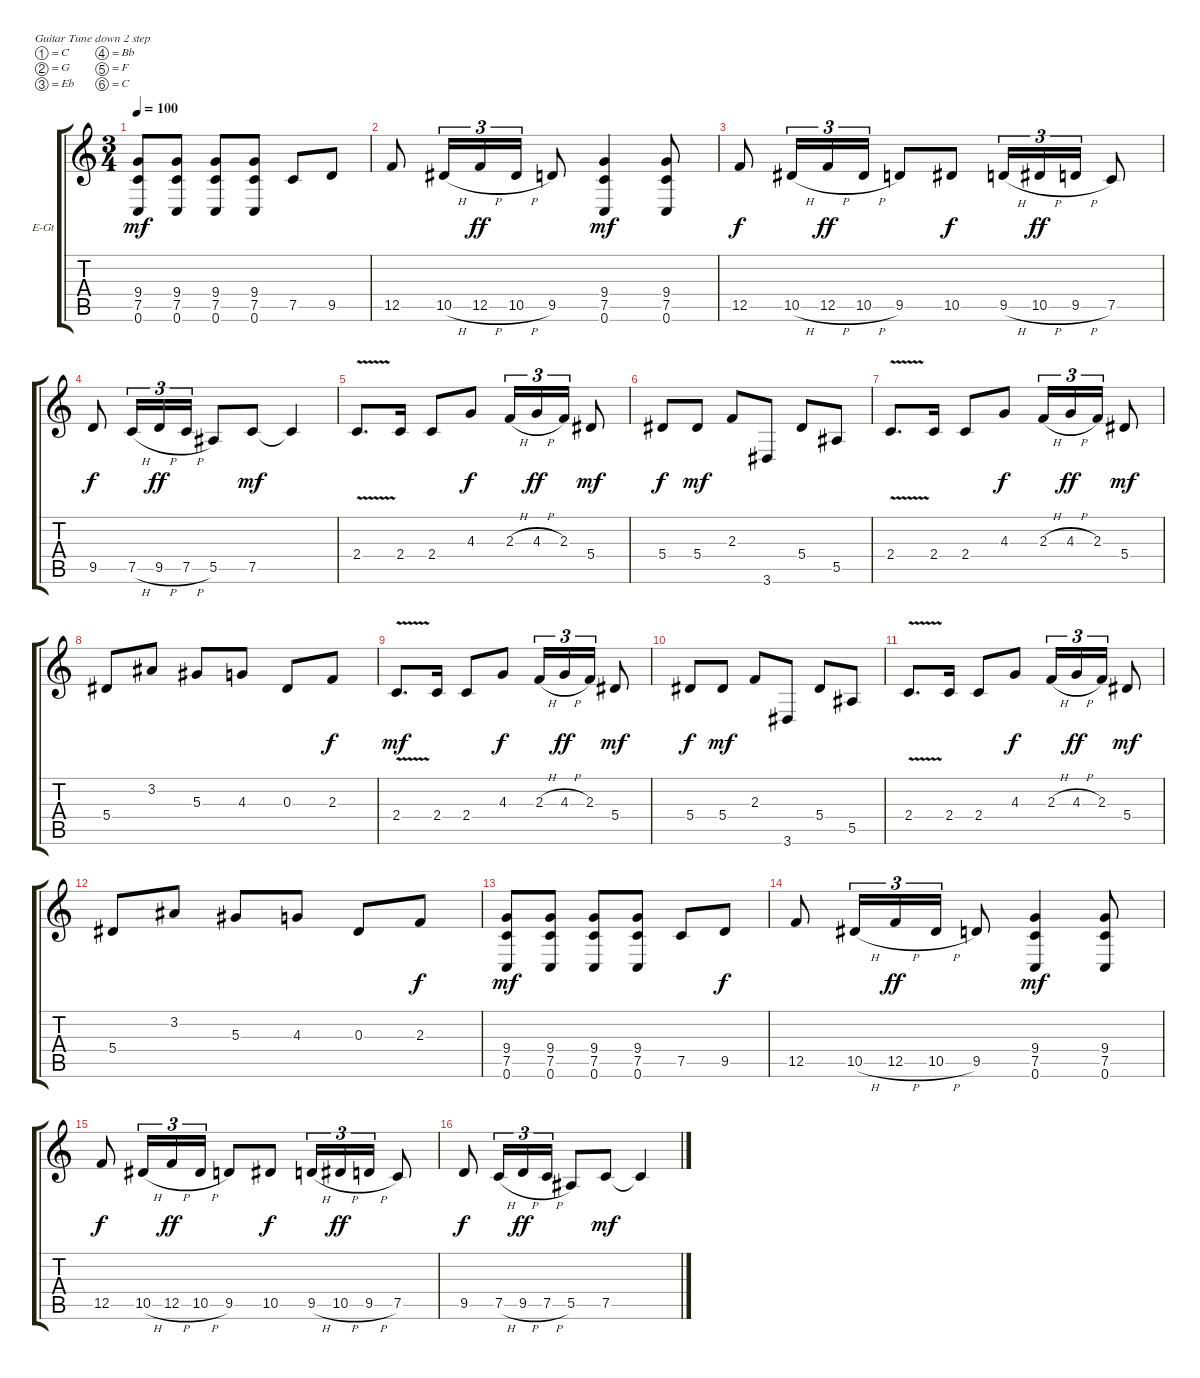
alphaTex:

\bracketExtendMode groupsimilarinstruments
\firstSystemTrackNameOrientation horizontal
\otherSystemsTrackNameOrientation horizontal
\track ("Guitar 1 (Lead)" "E-Gt") {instrument distortionguitar}
\staff {score tabs}
\tuning (C4 G3 Eb3 Bb2 F2 C2)
\ts (3 4)
\tempo 100
\clef g2
\ks c
(9.4 7.5 0.6).8{dy mf} (9.4 7.5 0.6).8 (9.4 7.5 0.6).8 (9.4 7.5 0.6).8 7.5.8 9.5.8 |
12.5.8 10.5{h}.16{tu (3 2)} 12.5{h}.16{tu (3 2) dy ff} 10.5{h}.16{tu (3 2)} 9.5.8 (9.4 7.5 0.6).4{dy mf} (9.4 7.5 0.6).8 |
12.5.8{dy f} 10.5{h}.16{tu (3 2)} 12.5{h}.16{tu (3 2) dy ff} 10.5{h}.16{tu (3 2)} 9.5.8 10.5.8{dy f} 9.5{h}.16{tu (3 2)} 10.5{h}.16{tu (3 2) dy ff} 9.5{h}.16{tu (3 2)} 7.5.8 |
9.5.8{dy f} 7.5{h}.16{tu (3 2)} 9.5{h}.16{tu (3 2) dy ff} 7.5{h}.16{tu (3 2)} 5.5.8 7.5.8{dy mf} 7.5{t}.4 |
2.4{v}.8{d} 2.4.16 2.4.8 4.3.8{dy f} 2.3{h}.16{tu (3 2)} 4.3{h}.16{tu (3 2) dy ff} 2.3.16{tu (3 2)} 5.4.8{dy mf} |
5.4.8{dy f} 5.4.8{dy mf} 2.3.8 3.6.8 5.4.8 5.5.8 |
2.4{v}.8{d} 2.4.16 2.4.8 4.3.8{dy f} 2.3{h}.16{tu (3 2)} 4.3{h}.16{tu (3 2) dy ff} 2.3.16{tu (3 2)} 5.4.8{dy mf} |
5.4.8 3.2.8 5.3.8 4.3.8 0.3.8 2.3.8{dy f} |
2.4{v}.8{d dy mf} 2.4.16 2.4.8 4.3.8{dy f} 2.3{h}.16{tu (3 2)} 4.3{h}.16{tu (3 2) dy ff} 2.3.16{tu (3 2)} 5.4.8{dy mf} |
5.4.8{dy f} 5.4.8{dy mf} 2.3.8 3.6.8 5.4.8 5.5.8 |
\scale
0.36687 2.4{v}.8{d} 2.4.16 2.4.8 4.3.8{dy f} 2.3{h}.16{tu (3 2)} 4.3{h}.16{tu (3 2) dy ff} 2.3.16{tu (3 2)} 5.4.8{dy mf} |
\scale
0.330957 5.4.8 3.2.8 5.3.8 4.3.8 0.3.8 2.3.8{dy f} |
\scale
0.302658 (9.4 7.5 0.6).8{dy mf} (9.4 7.5 0.6).8 (9.4 7.5 0.6).8 (9.4 7.5 0.6).8 7.5.8 9.5.8{dy f} |
12.5.8 10.5{h}.16{tu (3 2)} 12.5{h}.16{tu (3 2) dy ff} 10.5{h}.16{tu (3 2)} 9.5.8 (9.4 7.5 0.6).4{dy mf} (9.4 7.5 0.6).8 |
12.5.8{dy f} 10.5{h}.16{tu (3 2)} 12.5{h}.16{tu (3 2) dy ff} 10.5{h}.16{tu (3 2)} 9.5.8 10.5.8{dy f} 9.5{h}.16{tu (3 2)} 10.5{h}.16{tu (3 2) dy ff} 9.5{h}.16{tu (3 2)} 7.5.8 |
9.5.8{dy f} 7.5{h}.16{tu (3 2)} 9.5{h}.16{tu (3 2) dy ff} 7.5{h}.16{tu (3 2)} 5.5.8 7.5.8{dy mf} 7.5{t}.4
